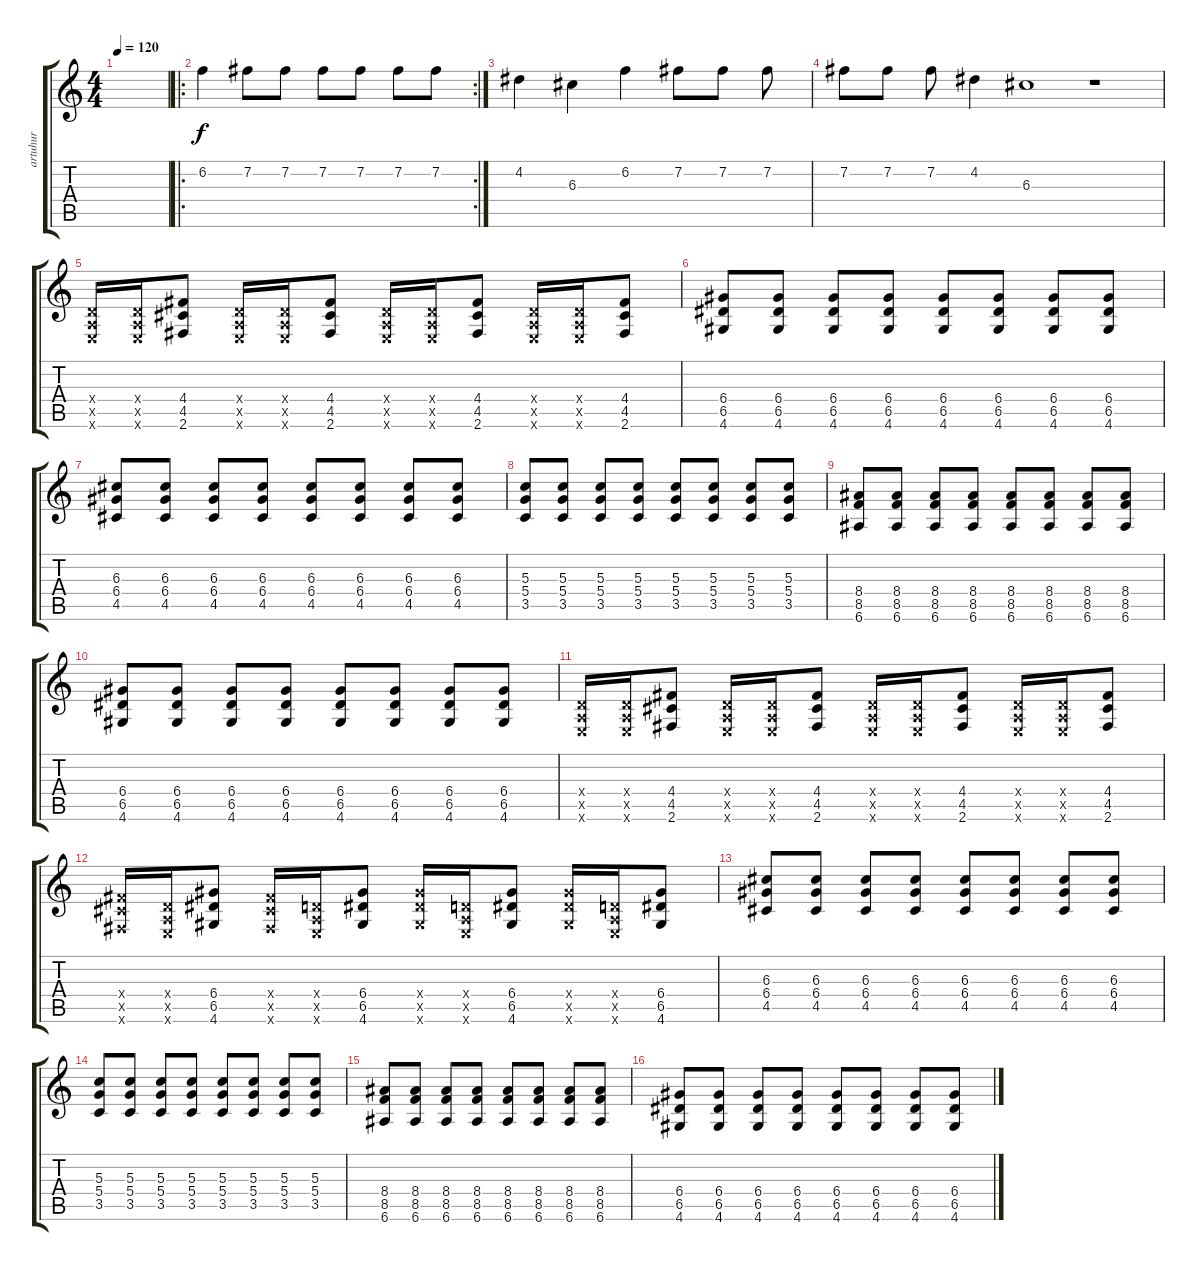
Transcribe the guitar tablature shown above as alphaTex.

\track ("artuhur" "artuhur") {instrument distortionguitar}
\staff {score tabs}
\tuning (E4 B3 G3 D3 A2 E2) {hide}
\ts (4 4)
\tempo 120
\clef g2
\ks c
|
\ro
\rc 2
6.2.4 7.2.8 7.2.8 7.2.8 7.2.8 7.2.8 7.2.8 |
4.2.4 6.3.4 6.2.4 7.2.8 7.2.8 7.2.8 |
7.2.8 7.2.8 7.2.8 4.2.4 6.3.1 r.1 |
(0.4{x} 0.5{x} 0.6{x}).16 (0.4{x} 0.5{x} 0.6{x}).16 (4.4 4.5 2.6).8 (0.4{x} 0.5{x} 0.6{x}).16 (0.4{x} 0.5{x} 0.6{x}).16 (4.4 4.5 2.6).8 (0.4{x} 0.5{x} 0.6{x}).16 (0.4{x} 0.5{x} 0.6{x}).16 (4.4 4.5 2.6).8 (0.4{x} 0.5{x} 0.6{x}).16 (0.4{x} 0.5{x} 0.6{x}).16 (4.4 4.5 2.6).8 |
(6.4 6.5 4.6).8 (6.4 6.5 4.6).8 (6.4 6.5 4.6).8 (6.4 6.5 4.6).8 (6.4 6.5 4.6).8 (6.4 6.5 4.6).8 (6.4 6.5 4.6).8 (6.4 6.5 4.6).8 |
(6.3 6.4 4.5).8 (6.3 6.4 4.5).8 (6.3 6.4 4.5).8 (6.3 6.4 4.5).8 (6.3 6.4 4.5).8 (6.3 6.4 4.5).8 (6.3 6.4 4.5).8 (6.3 6.4 4.5).8 |
(5.3 5.4 3.5).8 (5.3 5.4 3.5).8 (5.3 5.4 3.5).8 (5.3 5.4 3.5).8 (5.3 5.4 3.5).8 (5.3 5.4 3.5).8 (5.3 5.4 3.5).8 (5.3 5.4 3.5).8 |
(8.4 8.5 6.6).8 (8.4 8.5 6.6).8 (8.4 8.5 6.6).8 (8.4 8.5 6.6).8 (8.4 8.5 6.6).8 (8.4 8.5 6.6).8 (8.4 8.5 6.6).8 (8.4 8.5 6.6).8 |
(6.4 6.5 4.6).8 (6.4 6.5 4.6).8 (6.4 6.5 4.6).8 (6.4 6.5 4.6).8 (6.4 6.5 4.6).8 (6.4 6.5 4.6).8 (6.4 6.5 4.6).8 (6.4 6.5 4.6).8 |
(0.4{x} 0.5{x} 0.6{x}).16 (0.4{x} 0.5{x} 0.6{x}).16 (4.4 4.5 2.6).8 (0.4{x} 0.5{x} 0.6{x}).16 (0.4{x} 0.5{x} 0.6{x}).16 (4.4 4.5 2.6).8 (0.4{x} 0.5{x} 0.6{x}).16 (0.4{x} 0.5{x} 0.6{x}).16 (4.4 4.5 2.6).8 (0.4{x} 0.5{x} 0.6{x}).16 (0.4{x} 0.5{x} 0.6{x}).16 (4.4 4.5 2.6).8 |
(4.4{x} 4.5{x} 2.6{x}).16 (0.4{x} 0.5{x} 0.6{x}).16 (6.4 6.5 4.6).8 (4.4{x} 4.5{x} 2.6{x}).16 (0.4{x} 0.5{x} 0.6{x}).16 (6.4 6.5 4.6).8 (6.4{x} 6.5{x} 4.6{x}).16 (0.4{x} 0.5{x} 0.6{x}).16 (6.4 6.5 4.6).8 (6.4{x} 6.5{x} 4.6{x}).16 (0.4{x} 0.5{x} 0.6{x}).16 (6.4 6.5 4.6).8 |
(6.3 6.4 4.5).8 (6.3 6.4 4.5).8 (6.3 6.4 4.5).8 (6.3 6.4 4.5).8 (6.3 6.4 4.5).8 (6.3 6.4 4.5).8 (6.3 6.4 4.5).8 (6.3 6.4 4.5).8 |
(5.3 5.4 3.5).8 (5.3 5.4 3.5).8 (5.3 5.4 3.5).8 (5.3 5.4 3.5).8 (5.3 5.4 3.5).8 (5.3 5.4 3.5).8 (5.3 5.4 3.5).8 (5.3 5.4 3.5).8 |
(8.4 8.5 6.6).8 (8.4 8.5 6.6).8 (8.4 8.5 6.6).8 (8.4 8.5 6.6).8 (8.4 8.5 6.6).8 (8.4 8.5 6.6).8 (8.4 8.5 6.6).8 (8.4 8.5 6.6).8 |
(6.4 6.5 4.6).8 (6.4 6.5 4.6).8 (6.4 6.5 4.6).8 (6.4 6.5 4.6).8 (6.4 6.5 4.6).8 (6.4 6.5 4.6).8 (6.4 6.5 4.6).8 (6.4 6.5 4.6).8
